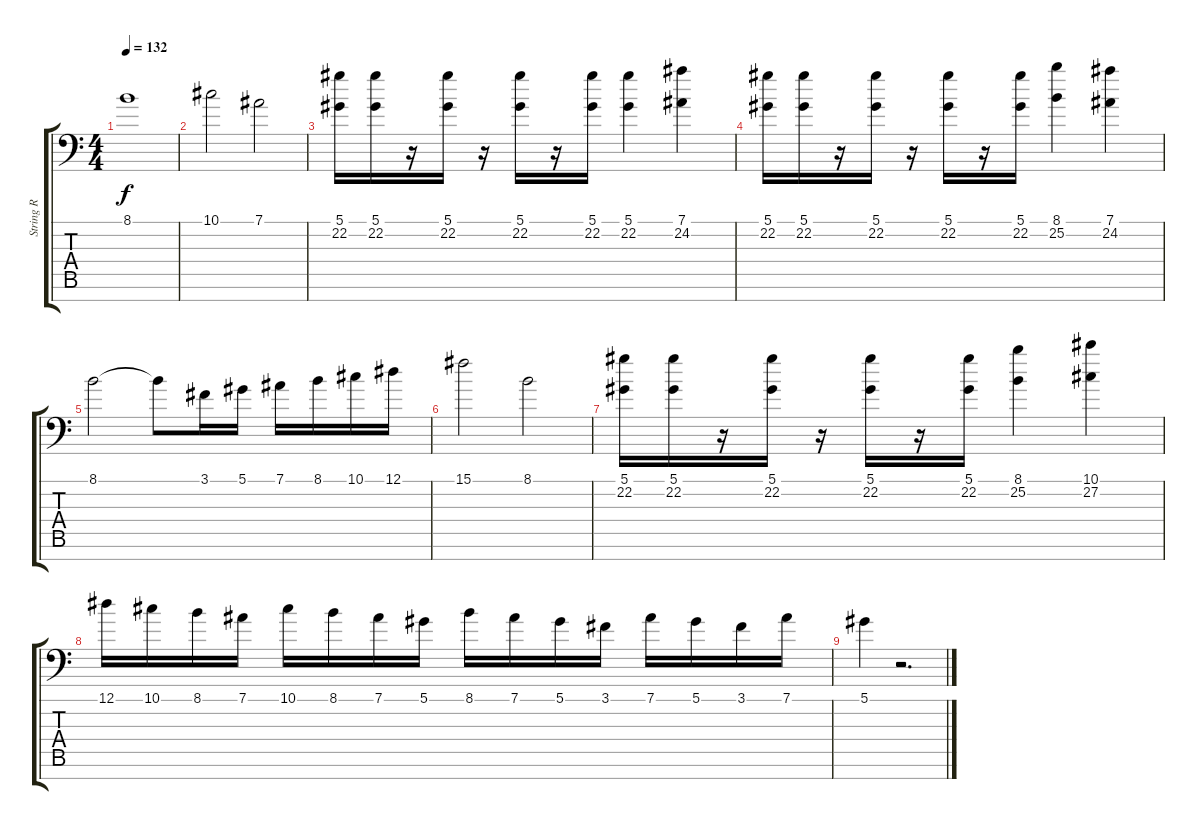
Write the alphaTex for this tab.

\track ("String R" "String R") {instrument stringensemble1}
\staff {score tabs}
\tuning (Eb4 Bb3 Gb3 Db3 Ab2 Eb2 Bb1) {hide}
\ts (4 4)
\tempo 132
\clef f4
\ks c
8.1.1{dy f} |
10.1.2 7.1.2 |
(5.1 22.2).16 (5.1 22.2).16 r.16 (5.1 22.2).16 r.16 (5.1 22.2).16 r.16 (5.1 22.2).16 (5.1 22.2).4 (7.1 24.2).4 |
(5.1 22.2).16 (5.1 22.2).16 r.16 (5.1 22.2).16 r.16 (5.1 22.2).16 r.16 (5.1 22.2).16 (8.1 25.2).4 (7.1 24.2).4 |
8.1.2 8.1{t}.8 3.1.16 5.1.16 7.1.16 8.1.16 10.1.16 12.1.16 |
15.1.2 8.1.2 |
(5.1 22.2).16 (5.1 22.2).16 r.16 (5.1 22.2).16 r.16 (5.1 22.2).16 r.16 (5.1 22.2).16 (8.1 25.2).4 (10.1 27.2).4 |
12.1.16 10.1.16 8.1.16 7.1.16 10.1.16 8.1.16 7.1.16 5.1.16 8.1.16 7.1.16 5.1.16 3.1.16 7.1.16 5.1.16 3.1.16 7.1.16 |
5.1.4 r.2{d}
